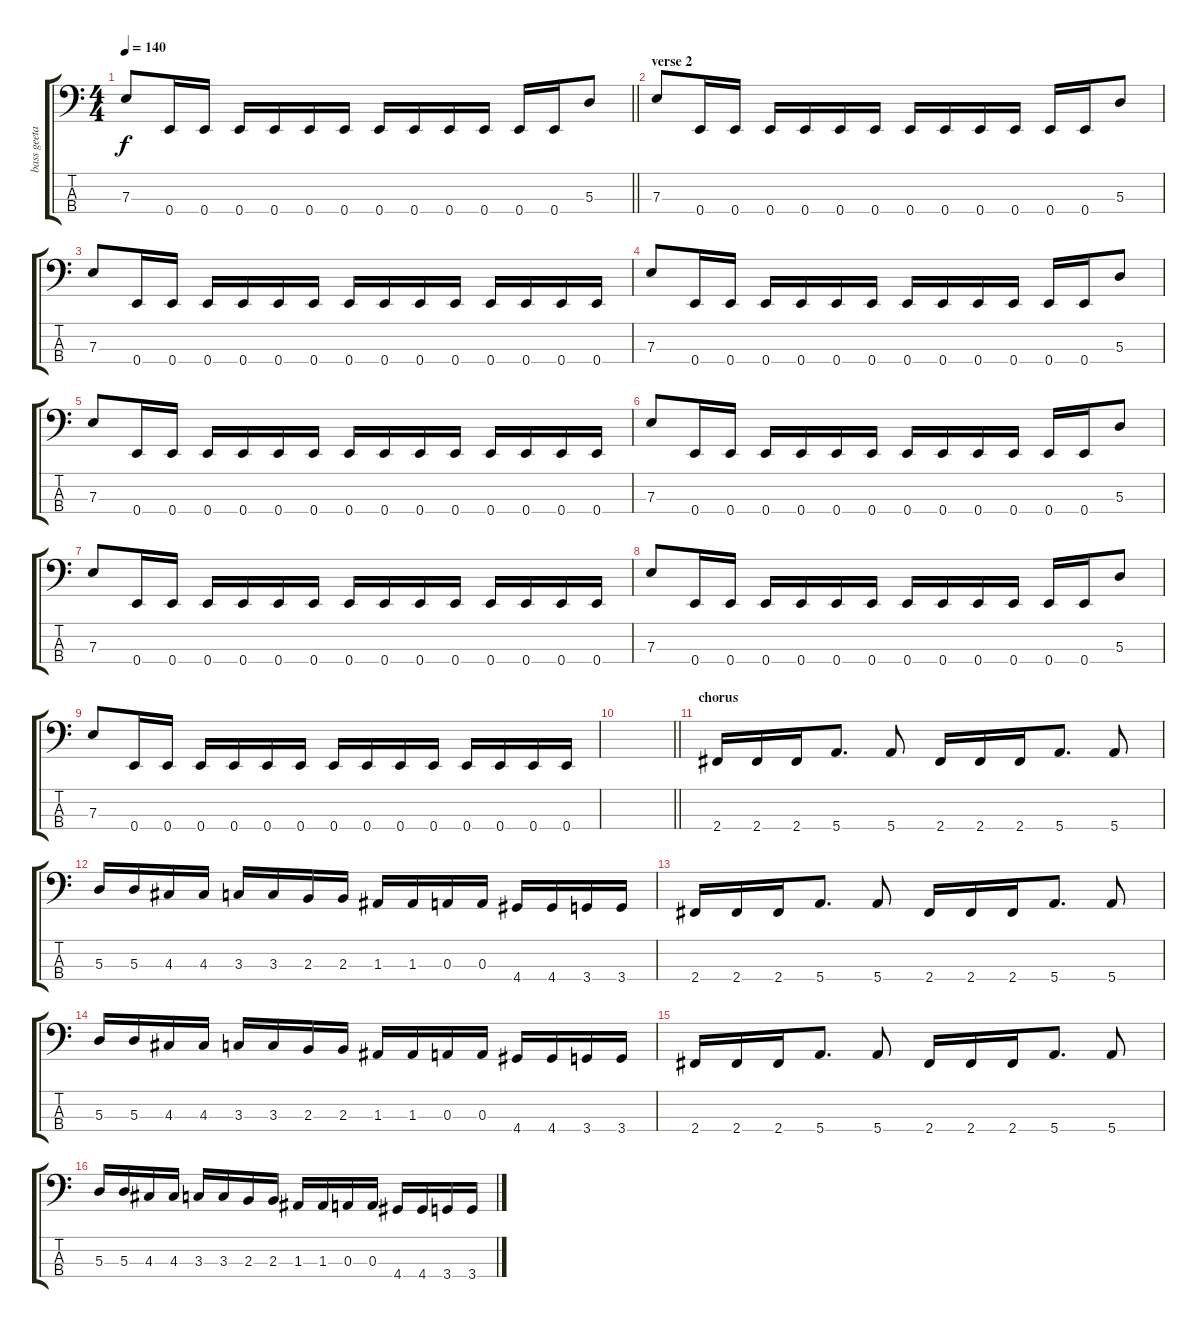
\track ("bass geetar" "bass geeta") {instrument electricbasspick}
\staff {score tabs}
\tuning (G2 D2 A1 E1) {hide}
\ts (4 4)
\tempo 140
\clef f4
\barLineRight lightlight
\ks c
7.3.8{dy f} 0.4.16 0.4.16 0.4.16 0.4.16 0.4.16 0.4.16 0.4.16 0.4.16 0.4.16 0.4.16 0.4.16 0.4.16 5.3.8 |
\section ("" "verse 2")
7.3.8 0.4.16 0.4.16 0.4.16 0.4.16 0.4.16 0.4.16 0.4.16 0.4.16 0.4.16 0.4.16 0.4.16 0.4.16 5.3.8 |
7.3.8 0.4.16 0.4.16 0.4.16 0.4.16 0.4.16 0.4.16 0.4.16 0.4.16 0.4.16 0.4.16 0.4.16 0.4.16 0.4.16 0.4.16 |
7.3.8 0.4.16 0.4.16 0.4.16 0.4.16 0.4.16 0.4.16 0.4.16 0.4.16 0.4.16 0.4.16 0.4.16 0.4.16 5.3.8 |
7.3.8 0.4.16 0.4.16 0.4.16 0.4.16 0.4.16 0.4.16 0.4.16 0.4.16 0.4.16 0.4.16 0.4.16 0.4.16 0.4.16 0.4.16 |
7.3.8 0.4.16 0.4.16 0.4.16 0.4.16 0.4.16 0.4.16 0.4.16 0.4.16 0.4.16 0.4.16 0.4.16 0.4.16 5.3.8 |
7.3.8 0.4.16 0.4.16 0.4.16 0.4.16 0.4.16 0.4.16 0.4.16 0.4.16 0.4.16 0.4.16 0.4.16 0.4.16 0.4.16 0.4.16 |
7.3.8 0.4.16 0.4.16 0.4.16 0.4.16 0.4.16 0.4.16 0.4.16 0.4.16 0.4.16 0.4.16 0.4.16 0.4.16 5.3.8 |
7.3.8 0.4.16 0.4.16 0.4.16 0.4.16 0.4.16 0.4.16 0.4.16 0.4.16 0.4.16 0.4.16 0.4.16 0.4.16 0.4.16 0.4.16 |
\barLineRight lightlight
|
\section ("" "chorus")
2.4.16 2.4.16 2.4.16 5.4.8{d} 5.4.8 2.4.16 2.4.16 2.4.16 5.4.8{d} 5.4.8 |
5.3.16 5.3.16 4.3.16 4.3.16 3.3.16 3.3.16 2.3.16 2.3.16 1.3.16 1.3.16 0.3.16 0.3.16 4.4.16 4.4.16 3.4.16 3.4.16 |
2.4.16 2.4.16 2.4.16 5.4.8{d} 5.4.8 2.4.16 2.4.16 2.4.16 5.4.8{d} 5.4.8 |
5.3.16 5.3.16 4.3.16 4.3.16 3.3.16 3.3.16 2.3.16 2.3.16 1.3.16 1.3.16 0.3.16 0.3.16 4.4.16 4.4.16 3.4.16 3.4.16 |
2.4.16 2.4.16 2.4.16 5.4.8{d} 5.4.8 2.4.16 2.4.16 2.4.16 5.4.8{d} 5.4.8 |
5.3.16 5.3.16 4.3.16 4.3.16 3.3.16 3.3.16 2.3.16 2.3.16 1.3.16 1.3.16 0.3.16 0.3.16 4.4.16 4.4.16 3.4.16 3.4.16
